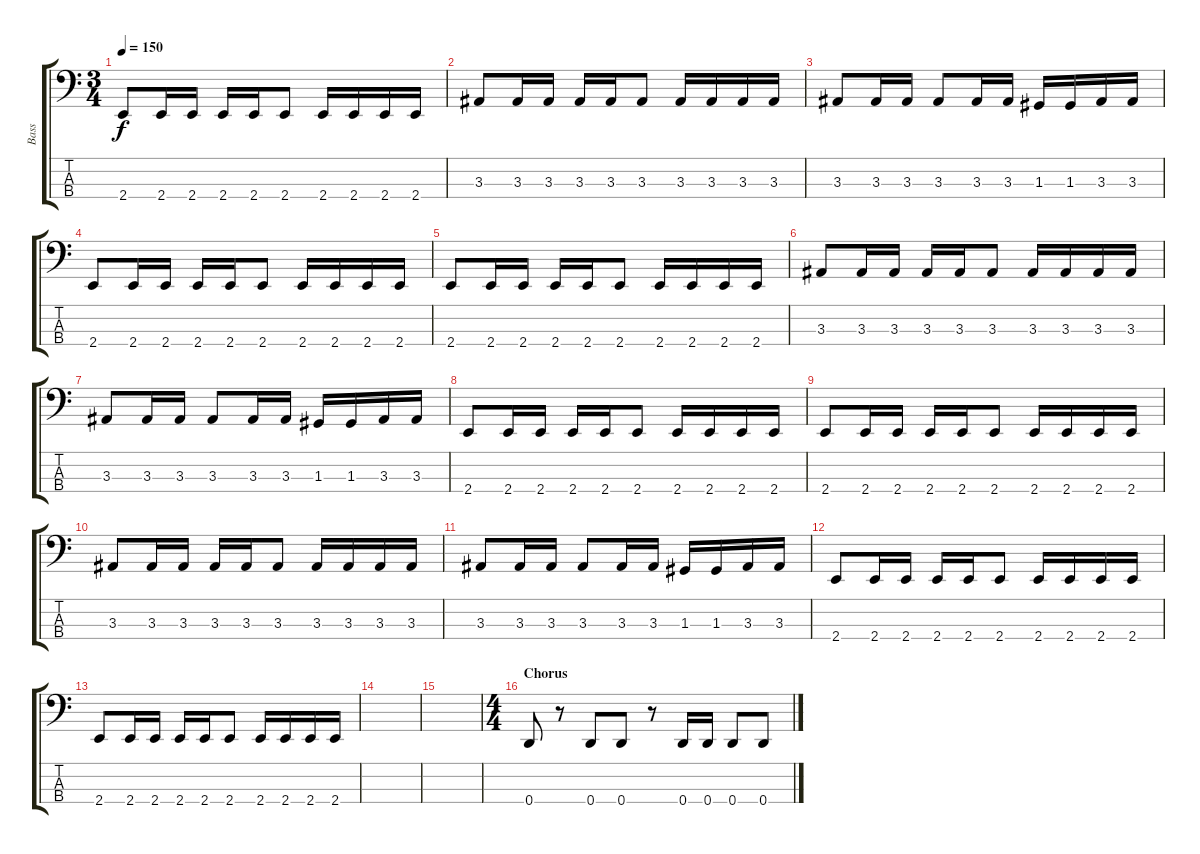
\track ("Bass" "Bass") {instrument electricbasspick}
\staff {score tabs}
\tuning (F2 C2 G1 D1) {hide}
\ts (3 4)
\tempo 150
\clef f4
\ks c
2.4.8{dy f} 2.4.16 2.4.16 2.4.16 2.4.16 2.4.8 2.4.16 2.4.16 2.4.16 2.4.16 |
3.3.8 3.3.16 3.3.16 3.3.16 3.3.16 3.3.8 3.3.16 3.3.16 3.3.16 3.3.16 |
3.3.8 3.3.16 3.3.16 3.3.8 3.3.16 3.3.16 1.3.16 1.3.16 3.3.16 3.3.16 |
2.4.8 2.4.16 2.4.16 2.4.16 2.4.16 2.4.8 2.4.16 2.4.16 2.4.16 2.4.16 |
2.4.8 2.4.16 2.4.16 2.4.16 2.4.16 2.4.8 2.4.16 2.4.16 2.4.16 2.4.16 |
3.3.8 3.3.16 3.3.16 3.3.16 3.3.16 3.3.8 3.3.16 3.3.16 3.3.16 3.3.16 |
3.3.8 3.3.16 3.3.16 3.3.8 3.3.16 3.3.16 1.3.16 1.3.16 3.3.16 3.3.16 |
2.4.8 2.4.16 2.4.16 2.4.16 2.4.16 2.4.8 2.4.16 2.4.16 2.4.16 2.4.16 |
2.4.8 2.4.16 2.4.16 2.4.16 2.4.16 2.4.8 2.4.16 2.4.16 2.4.16 2.4.16 |
3.3.8 3.3.16 3.3.16 3.3.16 3.3.16 3.3.8 3.3.16 3.3.16 3.3.16 3.3.16 |
3.3.8 3.3.16 3.3.16 3.3.8 3.3.16 3.3.16 1.3.16 1.3.16 3.3.16 3.3.16 |
2.4.8 2.4.16 2.4.16 2.4.16 2.4.16 2.4.8 2.4.16 2.4.16 2.4.16 2.4.16 |
2.4.8 2.4.16 2.4.16 2.4.16 2.4.16 2.4.8 2.4.16 2.4.16 2.4.16 2.4.16 |
|
|
\ts (4 4)
\section ("" "Chorus")
0.4.8 r.8 0.4.8 0.4.8 r.8 0.4.16 0.4.16 0.4.8 0.4.8
